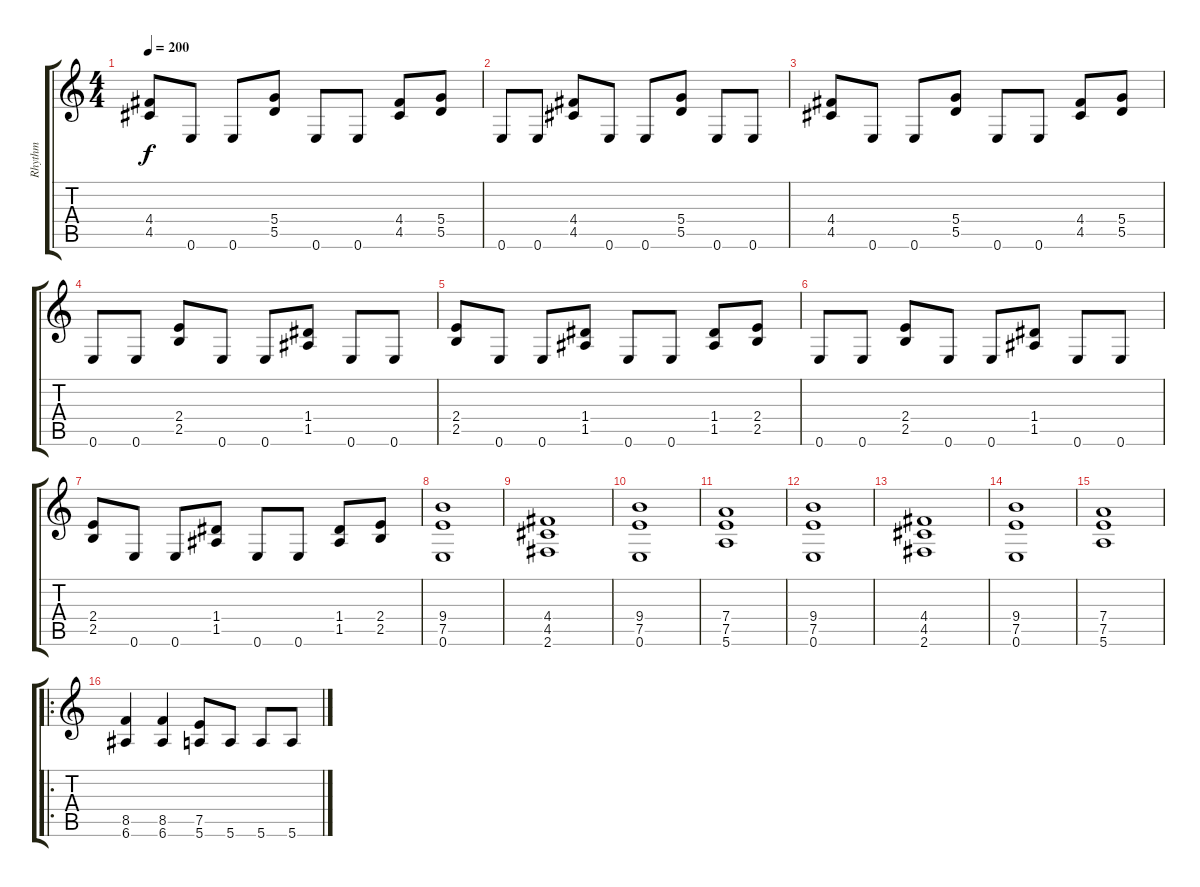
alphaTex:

\track ("Rhythm" "Rhythm") {instrument distortionguitar}
\staff {score tabs}
\tuning (E4 B3 G3 D3 A2 E2) {hide}
\ts (4 4)
\tempo 200
\clef g2
\ks c
(4.4 4.5).8{dy f} 0.6.8 0.6.8 (5.4 5.5).8 0.6.8 0.6.8 (4.4 4.5).8 (5.4 5.5).8 |
0.6.8 0.6.8 (4.4 4.5).8 0.6.8 0.6.8 (5.4 5.5).8 0.6.8 0.6.8 |
(4.4 4.5).8 0.6.8 0.6.8 (5.4 5.5).8 0.6.8 0.6.8 (4.4 4.5).8 (5.4 5.5).8 |
0.6.8 0.6.8 (2.4 2.5).8 0.6.8 0.6.8 (1.4 1.5).8 0.6.8 0.6.8 |
(2.4 2.5).8 0.6.8 0.6.8 (1.4 1.5).8 0.6.8 0.6.8 (1.4 1.5).8 (2.4 2.5).8 |
0.6.8 0.6.8 (2.4 2.5).8 0.6.8 0.6.8 (1.4 1.5).8 0.6.8 0.6.8 |
(2.4 2.5).8 0.6.8 0.6.8 (1.4 1.5).8 0.6.8 0.6.8 (1.4 1.5).8 (2.4 2.5).8 |
(9.4 7.5 0.6).1 |
(4.4 4.5 2.6).1 |
(9.4 7.5 0.6).1 |
(7.4 7.5 5.6).1 |
(9.4 7.5 0.6).1 |
(4.4 4.5 2.6).1 |
(9.4 7.5 0.6).1 |
(7.4 7.5 5.6).1 |
\ro
(8.5 6.6).4 (8.5 6.6).4 (7.5 5.6).8 5.6.8 5.6.8 5.6.8
